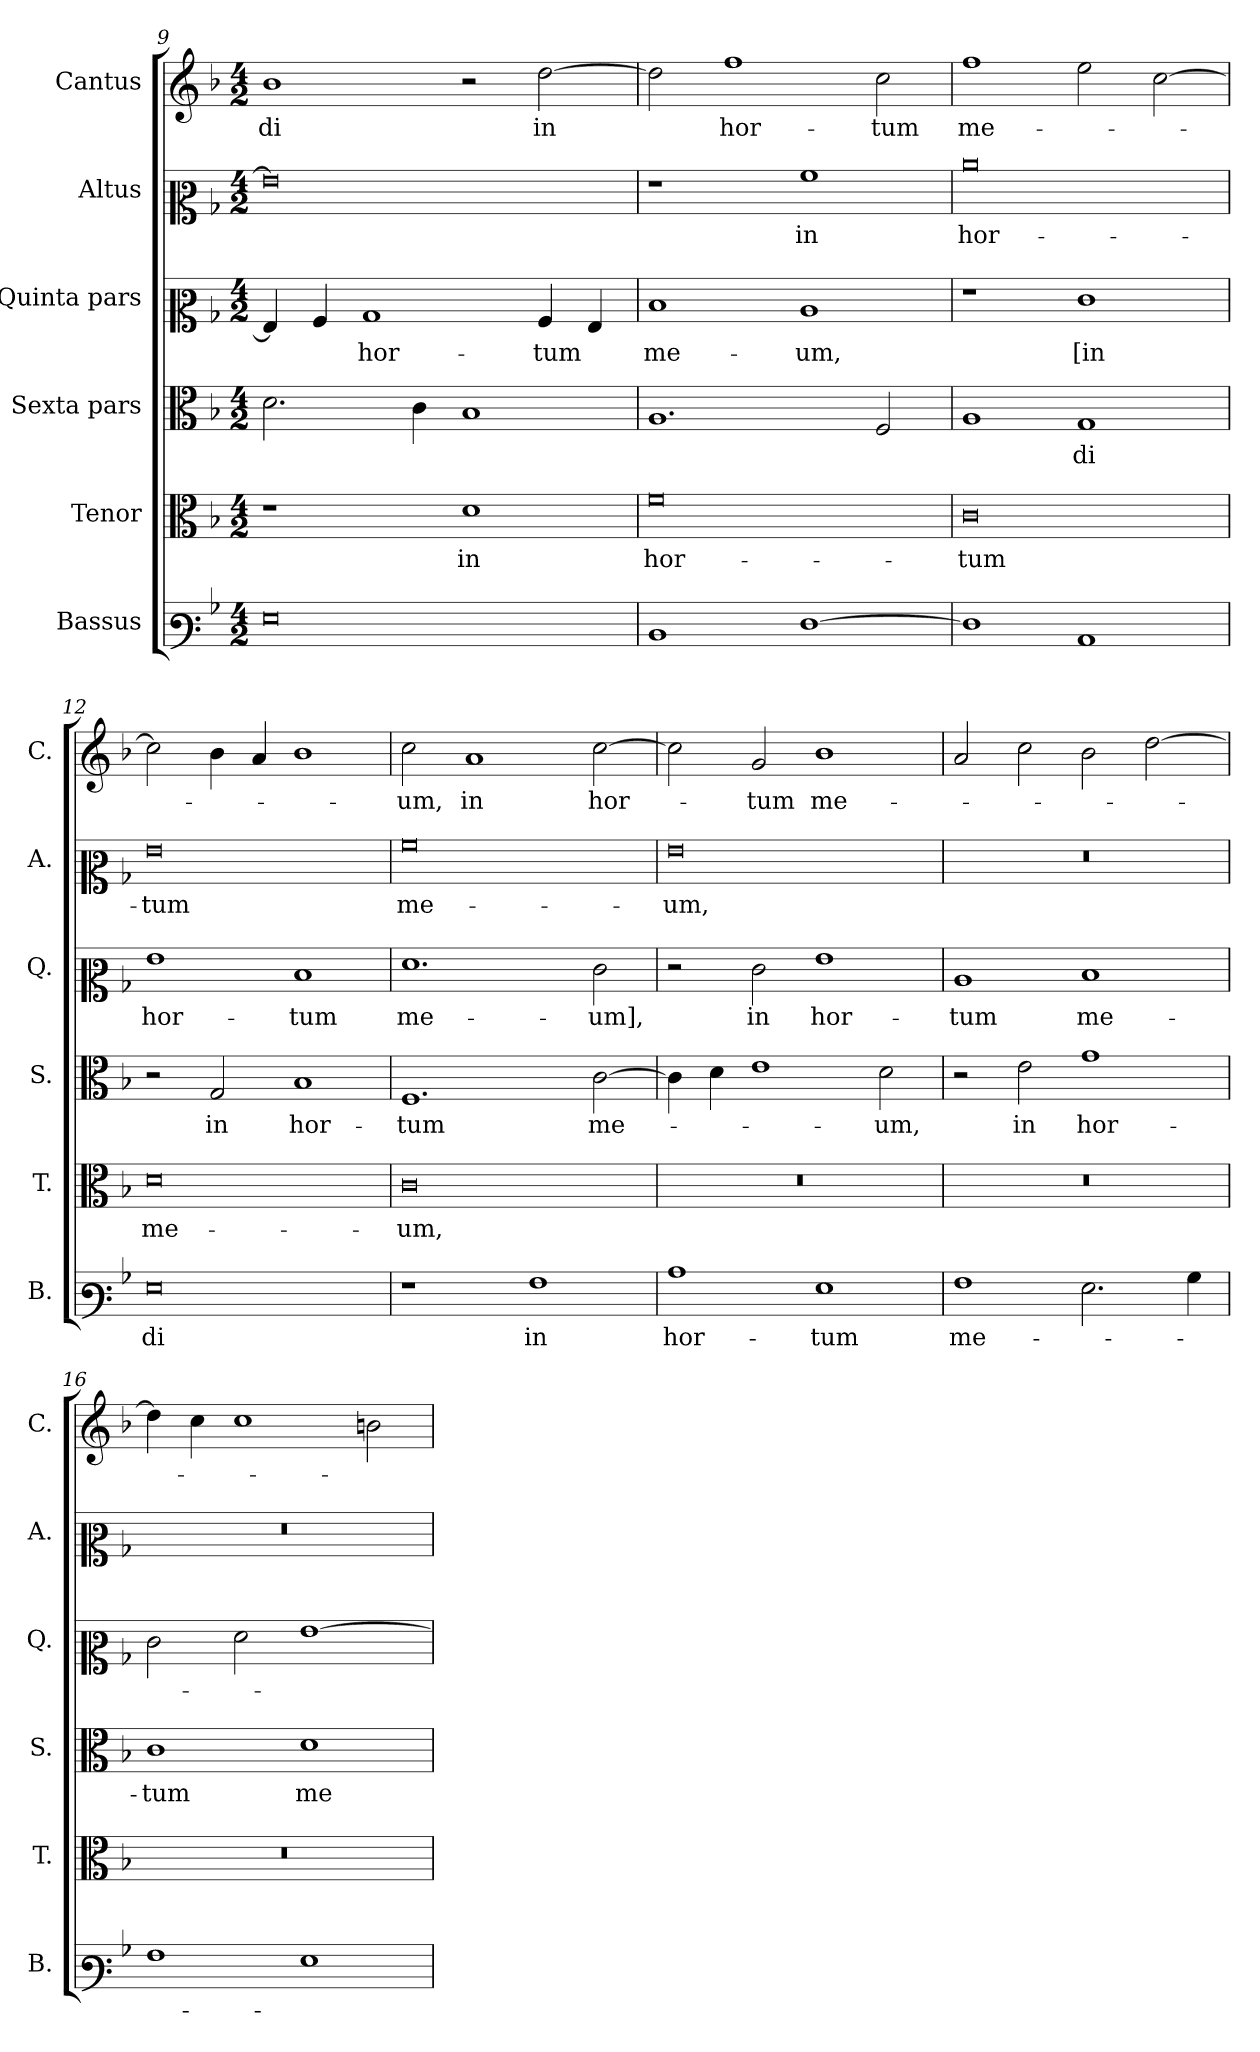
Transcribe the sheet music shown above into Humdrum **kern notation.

**kern	**text	**kern	**text	**kern	**text	**kern	**text	**kern	**text	**kern	**text
*part6	*part6	*part5	*part5	*part4	*part4	*part3	*part3	*part2	*part2	*part1	*part1
*staff6	*staff6	*staff5	*staff5	*staff4	*staff4	*staff3	*staff3	*staff2	*staff2	*staff1	*staff1
*I"Bassus	*	*I"Tenor	*	*I"Sexta pars	*	*I"Quinta pars	*	*I"Altus	*	*I"Cantus	*
*I'B.	*	*I'T.	*	*I'S.	*	*I'Q.	*	*I'A.	*	*I'C.	*
*clefF3	*	*clefC3	*	*clefC3	*	*clefC2	*	*clefC2	*	*clefG2	*
*k[b-]	*	*k[b-]	*	*k[b-]	*	*k[b-]	*	*k[b-]	*	*k[b-]	*
*M4/2	*	*M4/2	*	*M4/2	*	*M4/2	*	*M4/2	*	*M4/2	*
=9	=9	=9	=9	=9	=9	=9	=9	=9	=9	=9	=9
!	!	!	!	!	!	!	!	!	!	!	!LO:LY:b
0G	.	1r	.	2.d\	.	4G/]	.	0g]	.	1b-	-di
.	.	.	.	.	.	4A/	.	.	.	.	.
!	!	!	!	!	!	!	!LO:LY:b	!	!	!	!
.	.	.	.	.	.	1B-	hor-	.	.	.	.
.	.	.	.	4c\	.	.	.	.	.	.	.
!	!	!	!LO:LY:b	!	!	!	!	!	!	!	!
.	.	1d	in	1B-	.	.	.	.	.	2r	.
!	!	!	!	!	!	!	!LO:LY:b	!	!	!	!LO:LY:b
.	.	.	.	.	.	4A/	-tum	.	.	[2dd\	in
.	.	.	.	.	.	4G/	.	.	.	.	.
=10	=10	=10	=10	=10	=10	=10	=10	=10	=10	=10	=10
!	!	!	!LO:LY:b	!	!	!	!LO:LY:b	!	!	!	!
1D	.	0f	hor-	1.A	.	1d	me-	1r	.	2dd\]	.
!	!	!	!	!	!	!	!	!	!	!	!LO:LY:b
.	.	.	.	.	.	.	.	.	.	1ff	hor-
!	!	!	!	!	!	!	!LO:LY:b	!	!LO:LY:b	!	!
[1F	.	.	.	.	.	1c	-um,	1a	in	.	.
!	!	!	!	!	!	!	!	!	!	!	!LO:LY:b
.	.	.	.	2F/	.	.	.	.	.	2cc\	-tum
=11	=11	=11	=11	=11	=11	=11	=11	=11	=11	=11	=11
!	!	!	!LO:LY:b	!	!	!	!	!	!LO:LY:b	!	!LO:LY:b
1F]	.	0c	-tum	1A	.	1r	.	0cc	hor-	1ff	me-
!	!	!	!	!	!LO:LY:b	!	!LO:LY:b	!	!	!	!
1C	.	.	.	1G	-di	1e	[in	.	.	2ee\	.
.	.	.	.	.	.	.	.	.	.	[2cc\	.
=12	=12	=12	=12	=12	=12	=12	=12	=12	=12	=12	=12
!	!LO:LY:b	!	!LO:LY:b	!	!	!	!LO:LY:b	!	!LO:LY:b	!	!
0G	-di	0d	me-	2r	.	1g	hor-	0g	-tum	2cc\]	.
!	!	!	!	!	!LO:LY:b	!	!	!	!	!	!
.	.	.	.	2G/	in	.	.	.	.	4b-\	.
.	.	.	.	.	.	.	.	.	.	4a/	.
!	!	!	!	!	!LO:LY:b	!	!LO:LY:b	!	!	!	!
.	.	.	.	1B-	hor-	1d	-tum	.	.	1b-	.
!!LO:PB:g=z
=13	=13	=13	=13	=13	=13	=13	=13	=13	=13	=13	=13
!	!	!	!LO:LY:b	!	!LO:LY:b	!	!LO:LY:b	!	!LO:LY:b	!	!LO:LY:b
1r	.	0c	-um,	1.F	-tum	1.f	me-	0a	me-	2cc\	-um,
!	!	!	!	!	!	!	!	!	!	!	!LO:LY:b
.	.	.	.	.	.	.	.	.	.	1a	in
!	!LO:LY:b	!	!	!	!	!	!	!	!	!	!
1A	in	.	.	.	.	.	.	.	.	.	.
!	!	!	!	!	!LO:LY:b	!	!LO:LY:b	!	!	!	!LO:LY:b
.	.	.	.	[2c\	me-	2e\	-um],	.	.	[2cc\	hor-
=14	=14	=14	=14	=14	=14	=14	=14	=14	=14	=14	=14
!	!LO:LY:b	!	!	!	!	!	!	!	!LO:LY:b	!	!
1c	hor-	0r	.	4c\]	.	2r	.	0g	-um,	2cc\]	.
.	.	.	.	4d\	.	.	.	.	.	.	.
!	!	!	!	!	!	!	!LO:LY:b	!	!	!	!LO:LY:b
.	.	.	.	1e	.	2e\	in	.	.	2g/	-tum
!	!LO:LY:b	!	!	!	!	!	!LO:LY:b	!	!	!	!LO:LY:b
1G	-tum	.	.	.	.	1g	hor-	.	.	1b-	me-
!	!	!	!	!	!LO:LY:b	!	!	!	!	!	!
.	.	.	.	2d\	-um,	.	.	.	.	.	.
=15	=15	=15	=15	=15	=15	=15	=15	=15	=15	=15	=15
!	!LO:LY:b	!	!	!	!	!	!LO:LY:b	!	!	!	!
1A	me-	0r	.	2r	.	1c	-tum	0r	.	2a/	.
!	!	!	!	!	!LO:LY:b	!	!	!	!	!	!
.	.	.	.	2e\	in	.	.	.	.	2cc\	.
!	!	!	!	!	!LO:LY:b	!	!LO:LY:b	!	!	!	!
2.G\	.	.	.	1g	hor-	1d	me-	.	.	2b-\	.
.	.	.	.	.	.	.	.	.	.	[2dd\	.
4B-\	.	.	.	.	.	.	.	.	.	.	.
=16	=16	=16	=16	=16	=16	=16	=16	=16	=16	=16	=16
!	!	!	!	!	!LO:LY:b	!	!	!	!	!	!
1A	.	0r	.	1c	-tum	2e\	.	0r	.	4dd\]	.
.	.	.	.	.	.	.	.	.	.	4cc\	.
.	.	.	.	.	.	2f\	.	.	.	1cc	.
!	!	!	!	!	!LO:LY:b	!	!	!	!	!	!
1G	.	.	.	1d	me-	[1g	.	.	.	.	.
.	.	.	.	.	.	.	.	.	.	2bn\	.
=	=	=	=	=	=	=	=	=	=	=	=
*-	*-	*-	*-	*-	*-	*-	*-	*-	*-	*-	*-
